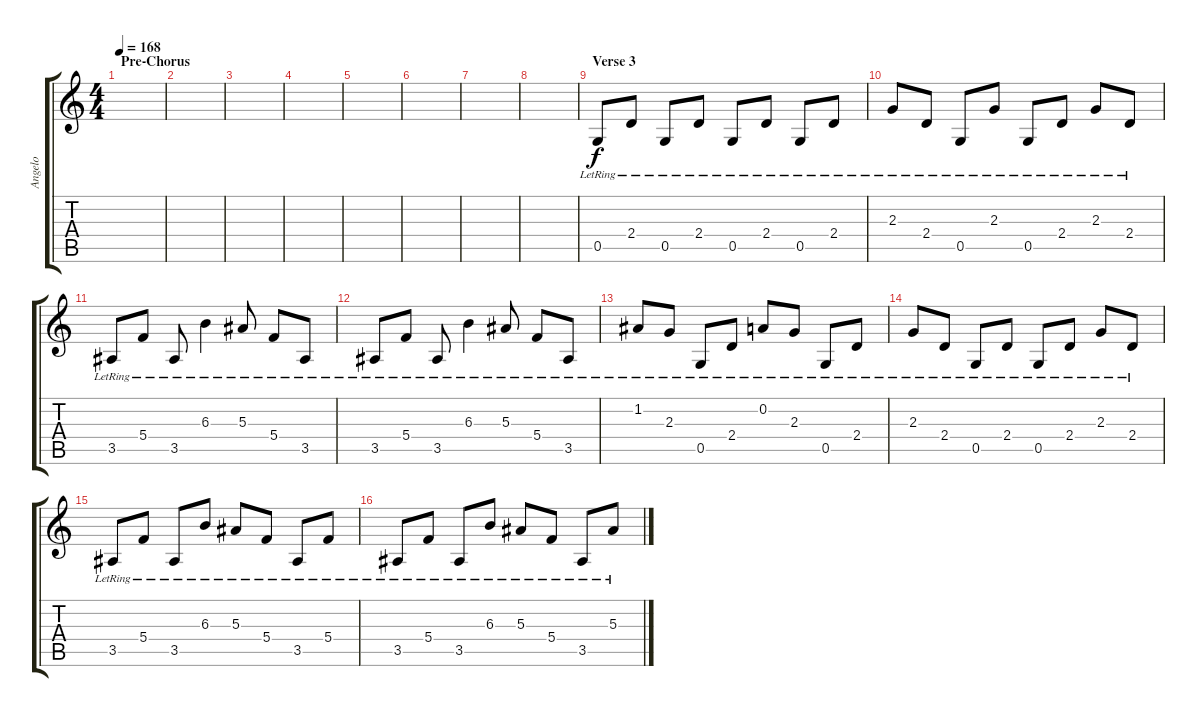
\track ("Angelo" "Angelo") {instrument acousticguitarsteel}
\staff {score tabs}
\tuning (D4 A3 F3 C3 G2 D2) {hide}
\ts (4 4)
\section ("" "Pre-Chorus")
\tempo 168
\clef g2
\ks c
|
|
|
|
|
|
|
|
\section ("" "Verse 3")
0.5{lr}.8 2.4{lr}.8 0.5{lr}.8 2.4{lr}.8 0.5{lr}.8 2.4{lr}.8 0.5{lr}.8 2.4{lr}.8 |
2.3{lr}.8 2.4{lr}.8 0.5{lr}.8 2.3{lr}.8 0.5{lr}.8 2.4{lr}.8 2.3{lr}.8 2.4{lr}.8 |
3.5{lr}.8 5.4{lr}.8 3.5{lr}.8 6.3{lr}.4 5.3{lr}.8 5.4{lr}.8 3.5{lr}.8 |
3.5{lr}.8 5.4{lr}.8 3.5{lr}.8 6.3{lr}.4 5.3{lr}.8 5.4{lr}.8 3.5{lr}.8 |
1.2{lr}.8 2.3{lr}.8 0.5{lr}.8 2.4{lr}.8 0.2{lr}.8 2.3{lr}.8 0.5{lr}.8 2.4{lr}.8 |
2.3{lr}.8 2.4{lr}.8 0.5{lr}.8 2.4{lr}.8 0.5{lr}.8 2.4{lr}.8 2.3{lr}.8 2.4{lr}.8 |
3.5{lr}.8 5.4{lr}.8 3.5{lr}.8 6.3{lr}.8 5.3{lr}.8 5.4{lr}.8 3.5{lr}.8 5.4{lr}.8 |
3.5{lr}.8 5.4{lr}.8 3.5{lr}.8 6.3{lr}.8 5.3{lr}.8 5.4{lr}.8 3.5{lr}.8 5.3{lr}.8
